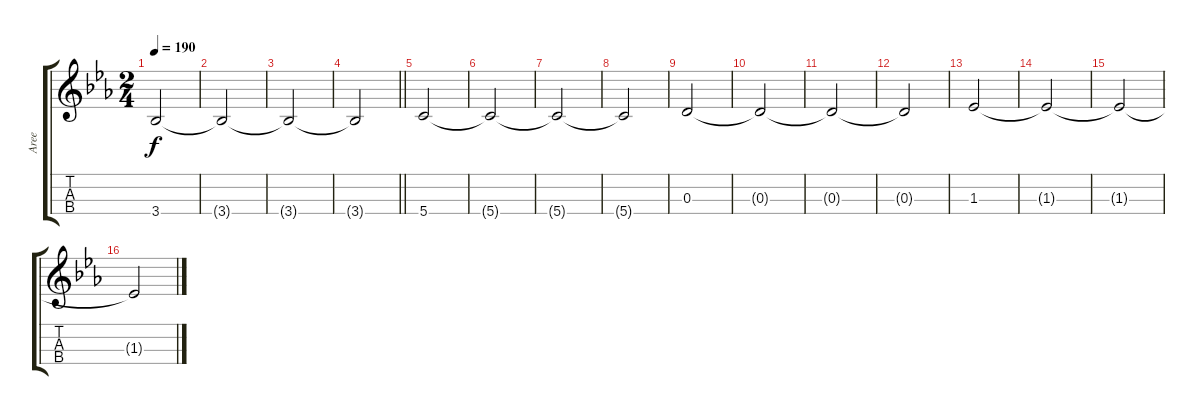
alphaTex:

\track ("Aree" "Aree") {instrument violin}
\staff {score tabs}
\tuning (E5 A4 D4 G3) {hide}
\ts (2 4)
\tempo 190
\clef g2
\ks eb
3.4{t}.2{dy f} |
3.4{t}.2 |
3.4{t}.2 |
\barLineRight lightlight
3.4{t}.2 |
5.4.2 |
5.4{t}.2 |
5.4{t}.2 |
5.4{t}.2 |
0.3.2 |
0.3{t}.2 |
0.3{t}.2 |
0.3{t}.2 |
1.3.2 |
1.3{t}.2 |
1.3{t}.2 |
1.3{t}.2
